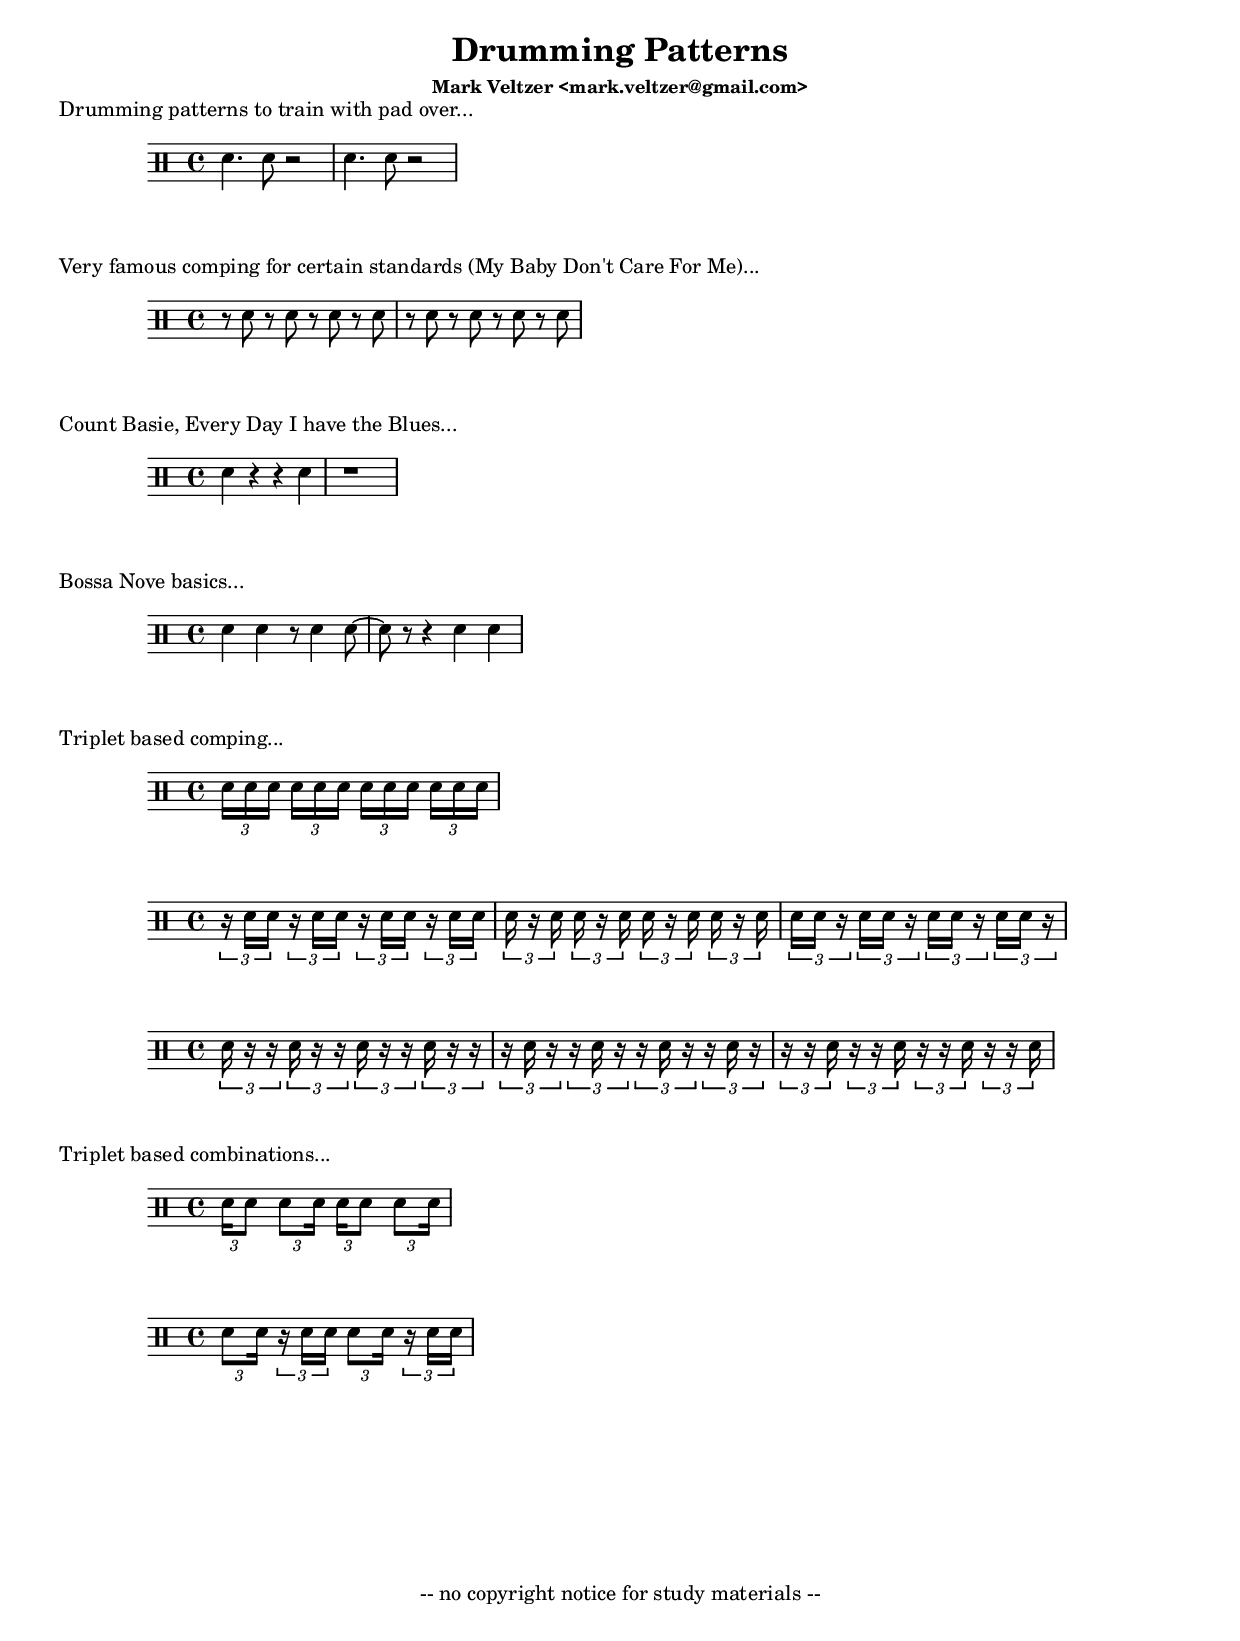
\include "src/include/common.lyi"
\header {
	title="Drumming Patterns"
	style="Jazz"

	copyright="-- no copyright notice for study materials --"

	completion="4"
	uuid="897e4006-a26f-11df-b4da-0019d11e5a41"
}

%{
	TODO:
		LRRLRRLRRLRRLRLR (in 16'th notes over a single bar).
		RLLRLLRLLRLLRLRL
%}

\markup {
Drumming patterns to train with pad over...
}
\score {
<<
	\drums {
		sn4. sn8 r2 | sn4. sn8 r2 |
	}
>>
	\midi {
		\context {
			\Score
			tempoWholesPerMinute = #(ly:make-moment 130 4)
		}
	}
	\layout {}
}
\markup {
Very famous comping for certain standards (My Baby Don't Care For Me)...
}
\score {
<<
	\drums {
		r8 sn8 r8 sn8 r8 sn8 r8 sn8 | r8 sn8 r8 sn8 r8 sn8 r8 sn8 |
	}
>>
	\midi {
		\context {
			\Score
			tempoWholesPerMinute = #(ly:make-moment 130 4)
		}
	}
	\layout {}
}
\markup {
Count Basie, Every Day I have the Blues...
}
\score {
<<
	\drums {
		sn4 r4 r4 sn4 | r1 |
	}
>>
	\midi {
		\context {
			\Score
			tempoWholesPerMinute = #(ly:make-moment 130 4)
		}
	}
	\layout {}
}
\markup {
Bossa Nove basics...
}
\score {
<<
	\drums {
		sn4 sn4 r8 sn4 sn8 ~ | sn8 r8 r4 sn4 sn4 |
	}
>>
	\midi {
		\context {
			\Score
			tempoWholesPerMinute = #(ly:make-moment 130 4)
		}
	}
	\layout {}
}
\markup {
Triplet based comping...
}
\score {
<<
	\drums {
		\times 4/3 { sn16 sn16 sn16 } \times 4/3 { sn16 sn16 sn16 } \times 4/3 { sn16 sn16 sn16 } \times 4/3 { sn16 sn16 sn16 } |
	}
>>
	\midi {
		\context {
			\Score
			tempoWholesPerMinute = #(ly:make-moment 130 4)
		}
	}
	\layout {}
}
\score {
	\drums {
		\times 4/3 { r16 sn16 sn16 } \times 4/3 { r16 sn16 sn16 } \times 4/3 { r16 sn16 sn16 } \times 4/3 { r16 sn16 sn16 } |
		\times 4/3 { sn16 r16 sn16 } \times 4/3 { sn16 r16 sn16 } \times 4/3 { sn16 r16 sn16 } \times 4/3 { sn16 r16 sn16 } |
		\times 4/3 { sn16 sn16 r16 } \times 4/3 { sn16 sn16 r16 } \times 4/3 { sn16 sn16 r16 } \times 4/3 { sn16 sn16 r16 } |
	}
	\midi {
		\context {
			\Score
			tempoWholesPerMinute = #(ly:make-moment 130 4)
		}
	}
	\layout {}
}
\score {
	\drums {
		\times 4/3 { sn16 r16 r16 } \times 4/3 { sn16 r16 r16 } \times 4/3 { sn16 r16 r16 } \times 4/3 { sn16 r16 r16 } |
		\times 4/3 { r16 sn16 r16 } \times 4/3 { r16 sn16 r16 } \times 4/3 { r16 sn16 r16 } \times 4/3 { r16 sn16 r16 } |
		\times 4/3 { r16 r16 sn16 } \times 4/3 { r16 r16 sn16 } \times 4/3 { r16 r16 sn16 } \times 4/3 { r16 r16 sn16 } |
	}
	\midi {
		\context {
			\Score
			tempoWholesPerMinute = #(ly:make-moment 130 4)
		}
	}
	\layout {}
}
\markup {
Triplet based combinations...
}
\score {
	\drums {
		\times 4/3 { sn16 sn8 } \times 4/3 { sn8 sn16 } \times 4/3 { sn16 sn8 } \times 4/3 { sn8 sn16 } |
	}
	\midi {
		\context {
			\Score
			tempoWholesPerMinute = #(ly:make-moment 130 4)
		}
	}
	\layout {}
}
\score {
	\drums {
		\times 4/3 { sn8 sn16 } \times 4/3 { r16 sn16 sn16 } \times 4/3 { sn8 sn16 } \times 4/3 { r16 sn16 sn16 } |
	}
	\midi {
		\context {
			\Score
			tempoWholesPerMinute = #(ly:make-moment 130 4)
		}
	}
	\layout {}
}
